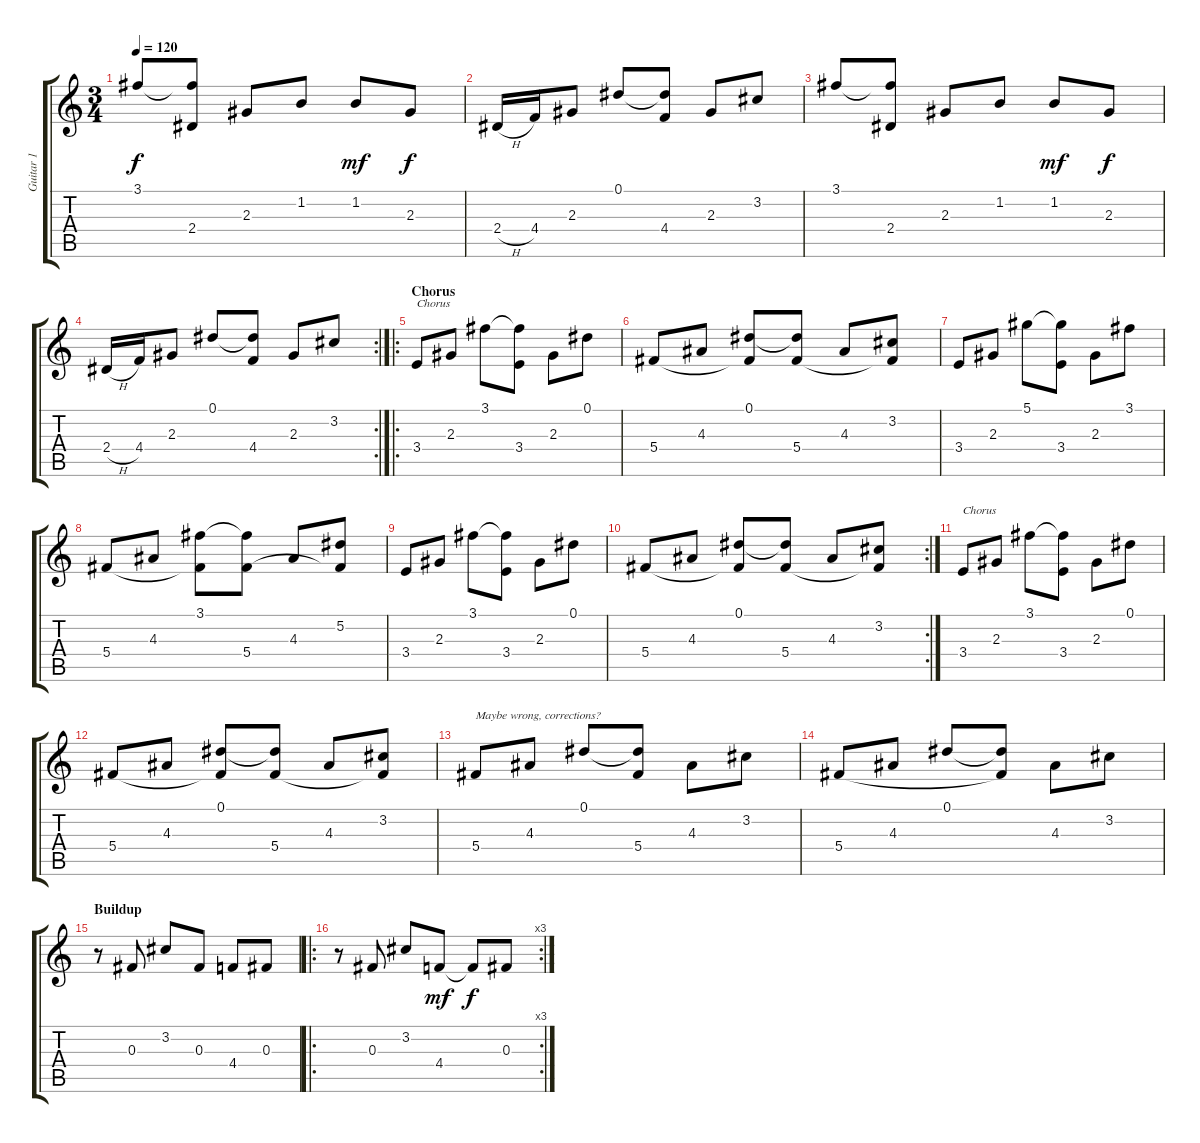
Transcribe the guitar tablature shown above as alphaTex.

\track ("Guitar 1" "Guitar 1") {instrument overdrivenguitar}
\staff {score tabs}
\tuning (Eb4 Bb3 Gb3 Db3 Ab2 Eb2) {hide}
\ts (3 4)
\tempo 120
\clef g2
\ks c
3.1.8{dy f} (3.1{t} 2.4).8 2.3.8 1.2.8 1.2.8{dy mf} 2.3.8{dy f} |
2.4{h}.16 4.4.16 2.3.8 0.1.8 (0.1{t} 4.4).8 2.3.8 3.2.8 |
3.1.8 (3.1{t} 2.4).8 2.3.8 1.2.8 1.2.8{dy mf} 2.3.8{dy f} |
\rc 2
2.4{h}.16 4.4.16 2.3.8 0.1.8 (0.1{t} 4.4).8 2.3.8 3.2.8 |
\ro
\section ("" "Chorus")
3.4.8{txt "Chorus"} 2.3.8 3.1.8 (3.1{t} 3.4).8 2.3.8 0.1.8 |
5.4.8 4.3.8 (0.1 5.4{t}).8 (0.1{t} 5.4).8 4.3.8 (3.2 5.4{t}).8 |
3.4.8 2.3.8 5.1.8 (5.1{t} 3.4).8 2.3.8 3.1.8 |
5.4.8 4.3.8 (3.1 5.4{t}).8 (3.1{t} 5.4).8 4.3.8 (5.2 5.4{t}).8 |
3.4.8 2.3.8 3.1.8 (3.1{t} 3.4).8 2.3.8 0.1.8 |
\rc 2
5.4.8 4.3.8 (0.1 5.4{t}).8 (0.1{t} 5.4).8 4.3.8 (3.2 5.4{t}).8 |
3.4.8{txt "Chorus"} 2.3.8 3.1.8 (3.1{t} 3.4).8 2.3.8 0.1.8 |
5.4.8 4.3.8 (0.1 5.4{t}).8 (0.1{t} 5.4).8 4.3.8 (3.2 5.4{t}).8 |
5.4.8{txt "Maybe wrong, corrections?"} 4.3.8 0.1.8 (0.1{t} 5.4).8 4.3.8 3.2.8 |
5.4.8 4.3.8 0.1.8 (0.1{t} 5.4{t}).8 4.3.8 3.2.8 |
\section ("" "Buildup")
r.8 0.3.8 3.2.8 0.3.8 4.4.8 0.3.8 |
\ro
\rc 3
r.8 0.3.8 3.2.8 4.4.8{dy mf} 4.4{t}.8{dy f} 0.3.8
